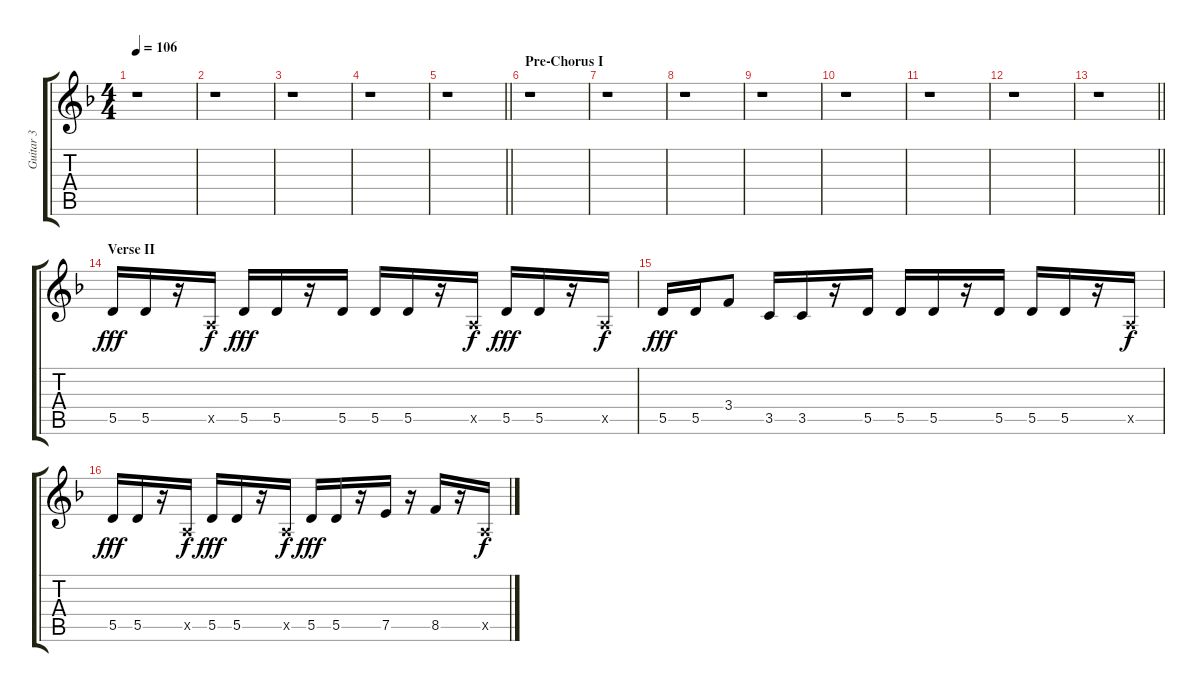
\track ("Guitar 3" "Guitar 3") {instrument acousticguitarsteel}
\staff {score tabs}
\tuning (E4 B3 G3 D3 A2 E2) {hide}
\ts (4 4)
\tempo 106
\clef g2
\ks f
r.1{dy fff} |
r.1 |
r.1 |
r.1 |
\barLineRight lightlight
r.1 |
\section ("" "Pre-Chorus I")
r.1 |
r.1 |
r.1 |
r.1 |
r.1 |
r.1 |
r.1 |
\barLineRight lightlight
r.1 |
\section ("" "Verse II")
5.5.16 5.5.16 r.16 0.5{x}.16{dy f} 5.5.16{dy fff} 5.5.16 r.16 5.5.16 5.5.16 5.5.16 r.16 0.5{x}.16{dy f} 5.5.16{dy fff} 5.5.16 r.16 0.5{x}.16{dy f} |
5.5.16{dy fff} 5.5.16 3.4.8 3.5.16 3.5.16 r.16 5.5.16 5.5.16 5.5.16 r.16 5.5.16 5.5.16 5.5.16 r.16 0.5{x}.16{dy f} |
5.5.16{dy fff} 5.5.16 r.16 0.5{x}.16{dy f} 5.5.16{dy fff} 5.5.16 r.16 0.5{x}.16{dy f} 5.5.16{dy fff} 5.5.16 r.16 7.5.16 r.16 8.5.16 r.16 0.5{x}.16{dy f}
